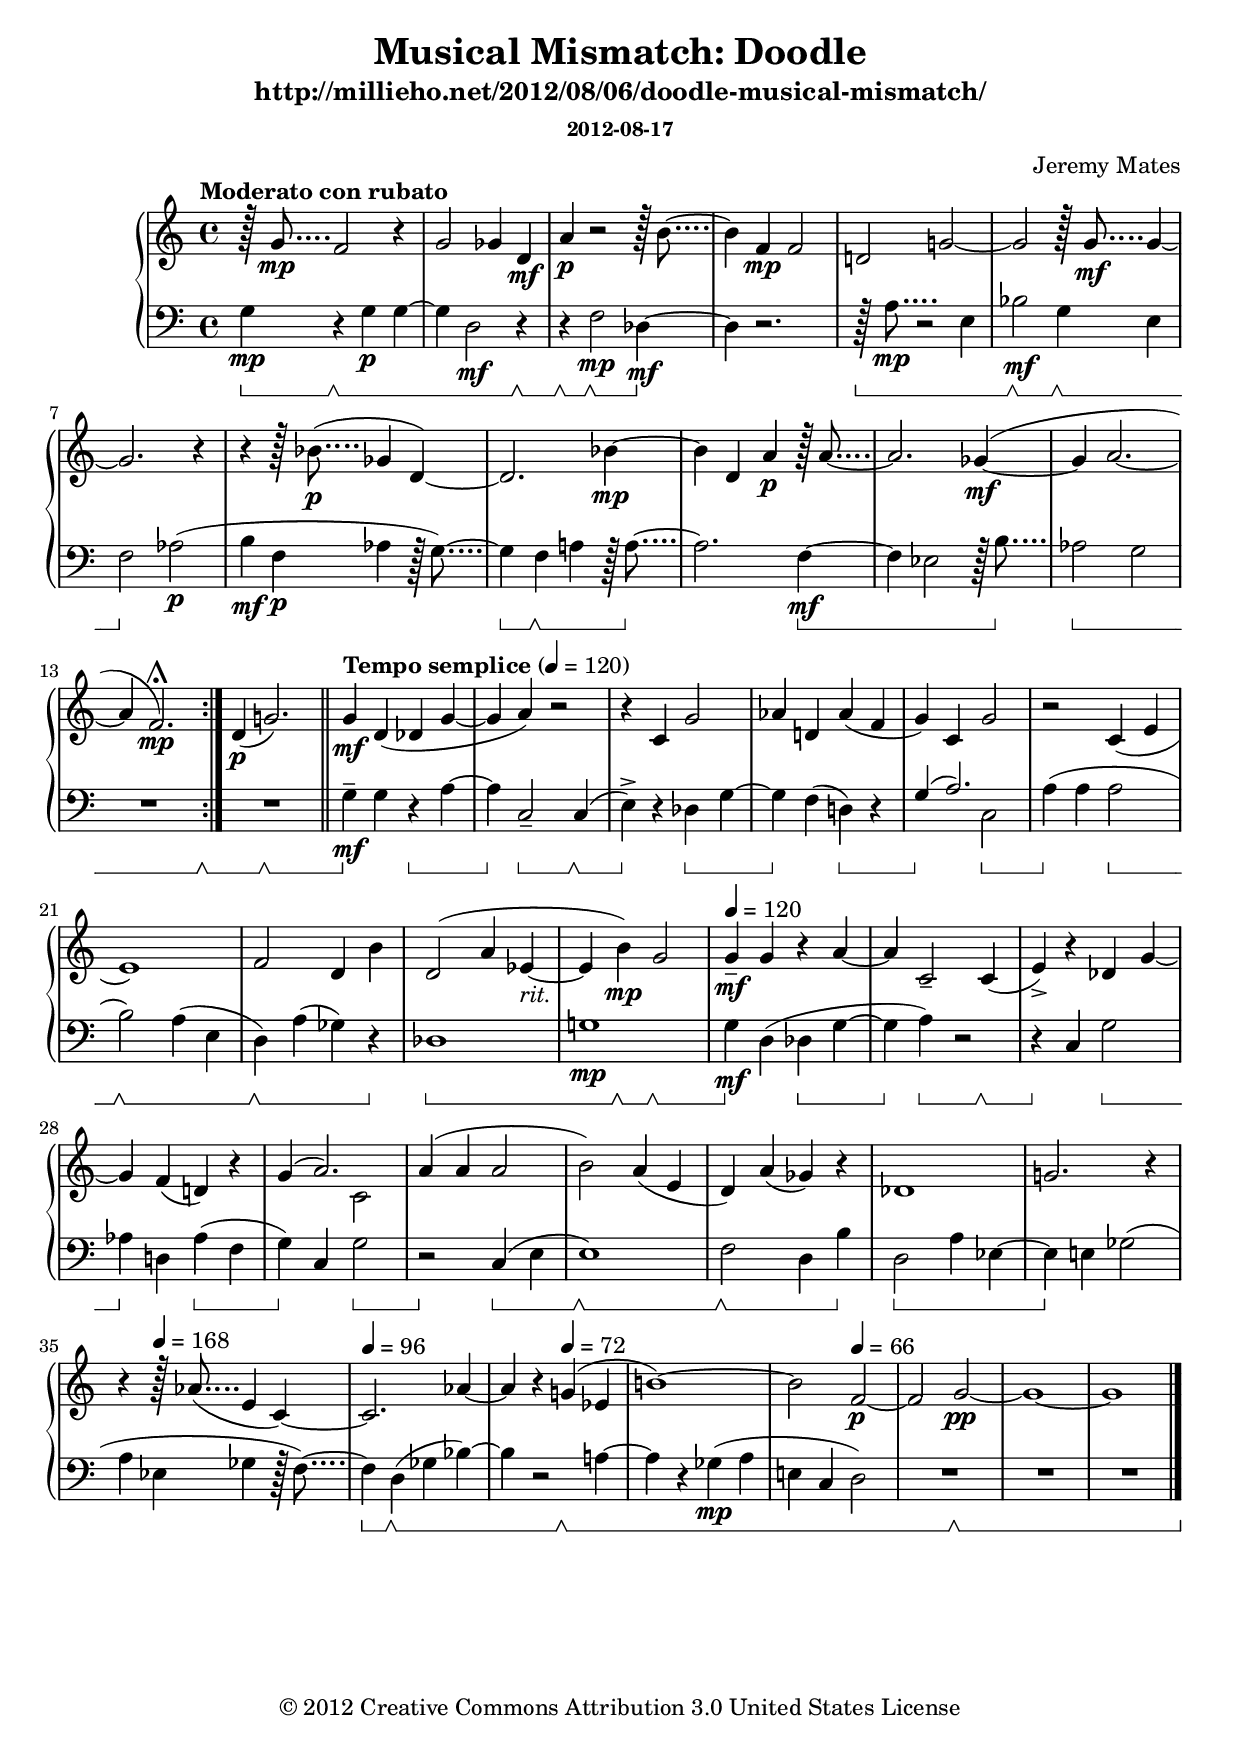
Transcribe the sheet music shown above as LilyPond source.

%%%%%%%%%%%%%%%%%%%%%%%%%%%%%%%      MMD      %%%%%%%%%%%%%%%%%%%%%%%%%%%%%%%
%                                                                           %
% LilyPond engraving system - http://www.lilypond.org/                      %
%                                                                           %
%  No Markov chains were harmed during the construction of this work.       %

\version "2.14.0"

\header {
  title       = "Musical Mismatch: Doodle"
  subtitle    = "http://millieho.net/2012/08/06/doodle-musical-mismatch/"
  composer    = "Jeremy Mates"
  subsubtitle = "2012-08-17"
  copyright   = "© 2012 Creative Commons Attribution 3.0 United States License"
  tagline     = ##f
}

#(define-markup-list-command (paragraph layout props args) (markup-list?)
 (interpret-markup-list layout props
   (make-justified-lines-markup-list (cons (make-hspace-markup 2) args))))

\include "articulate.ly"

%                                                                           %
%%%%%%%%%%%%%%%%%%%%%%%%%%%%%%%     Upper     %%%%%%%%%%%%%%%%%%%%%%%%%%%%%%%
%                                                                           %

voiceoneone = {
  \set Score.tempoHideNote = ##t
  \tempo "Moderato con rubato" 4=121

  \repeat volta 2 {
    r128 g'8....\mp \tempo 4=117 f'2 \tempo 4=119 r4 |
    g'2 ges'4 d'4\mf |
    a'4\p \tempo 4=116 r2 \tempo 4=86 r128 b'8....~ |
    b'4 \tempo 4=108 f'4\mp f'2 |

    \tempo 4=80 d'!2 \tempo 4=108 g'!2~ |
    \tempo 4=116 g'2 \tempo 4=119 r128 g'8....\mf g'4~ |
    g'2. \tempo 4=108 r4 |
    r4 \tempo 4=136 r128 bes'8....\p( ges'4 \tempo 4=123 d'4)~ |

    \tempo 4=96 d'2. \tempo 4=88 bes'4~\mp |
    bes'4 \tempo 4=119 d'4 a'4\p r128 a'8....~ |
    a'2. ges'4~\mf^( |
    ges'4 a'2.~ |

    a'4 \tempo 4=59 f'2.\mp\shortfermata) |
  }
  \tempo 4=111 d'4(\p \tempo 4=92 g'!2.) |
  \bar "||"
}

voiceonetwo = {
  \set Score.tempoHideNote = ##f

  \tempo "Tempo semplice" 4=120 g'4\mf d'( des' g'~ |
  g'4 a') r2 |
  r4 c'4 g'2 |
  aes'4 d'!4 aes'4( f'4 |

  g'4) c'4 g'2 |
  r2 c'4( e'4 |
  e'1) |
  \set Score.tempoHideNote = ##t
  f'2 d'4 b'4 |

  \set Score.tempoHideNote = ##t
  d'2( a'4 \tempo 4=116 ees'4~_\markup { \italic "rit." } |
  \tempo 4=116 ees'4 \tempo 4=108 b'4)\mp \tempo 4=96 g'2 \set Score.tempoHideNote = ##f |
  \tempo 4=120 g'4\mf-- g'4 r a'4~ |
  a'4 c'2-- c'4( |

  e'4->) r4 des'4 g'4~ |
  g'4 f'4( d'!) r |
  << { g'4( a'2.) } \\ { s2 c'2 } >> |
}

voiceonethree = {
  \set Score.tempoHideNote = ##t
  \tempo 4=120
  a'4( a'4 a'2 |

  b'2) a'4( e'4 |
  \set Score.tempoHideNote = ##t
  d'4) a'4( ges'4) r4 |
  des'1 |
  \set Score.tempoHideNote = ##t
  g'!2. r4 |

  \set Score.tempoHideNote = ##f
  r4 \tempo 4=168 r128 aes'8....( e'4 c'4~) |
  \tempo 4=96 c'2. aes'4~ |
  aes'4 r4 \tempo 4=72 g'!4( ees'4 |
  b'!1~) |

  b'2 \tempo 4=66 f'2~\p |
  f'2 g'2~\pp |
  g'1~ |
  g'1 |
}

%                                                                           %
%%%%%%%%%%%%%%%%%%%%%%%%%%%%%%%     Lower     %%%%%%%%%%%%%%%%%%%%%%%%%%%%%%%
%                                                                           %

voicetwoone = {
  \repeat volta 2 {
    g4\mp r4 g4\p g4~ |
    g4 d2\mf r4 |
    r4 f2\mp des4~\mf |
    des4 r2. |

    r128 a8....\mp r2 e4 |
    bes2\mf g4 e4 |
    f2 aes2\p( |
    b4\mf f4\p aes4 r128 g8....~) |

    g4 f4 a!4 r128 a8....~ |
    a2. f4~\mf |
    f4 ees2 r128 b8.... |
    aes2 g2 |

    R1
  }
  R1
  \bar "||"
}

voicetwotwo = {
  g4--\mf g4 r4 a4~ |
  a4 c2-- c4( |
  e4->) r4 des4 g4~ |
  g4 f4( d!) r |

  << { g4( a2.) } \\ { s2 c2 } >> |
  a4( a4 a2 |
  b2) a4( e4 |
  d4) a4( ges4) r4 |

  des1 |
  g!1\mp |
  g4\mf d( des g~ |
  g4 a) r2 |

  r4 c4 g2 |
  aes4 d!4 aes4( f4 |
  g4) c4 g2 |
}

voicetwothree = {
  r2 c4( e4 |

  e1) |
  f2 d4 b4 |
  d2 a4 ees4~ |
  ees4 e ges2( |

  a4 ees4 ges4 r128 f8....)~ |
  f4 d4( ges4 bes4)~ |
  bes4 r2 a!4~ |
  a4 r ges4(\mp a4 |

  e!4 c4 d2) |
  R1 |
  R1 |
  R1 |
}

%                                                                           %
%%%%%%%%%%%%%%%%%%%%%%%%%%%%%%%     Pedal     %%%%%%%%%%%%%%%%%%%%%%%%%%%%%%%
%                                                                           %

pedalone = {
  \repeat volta 2 {
    s4\sustainOn s4\sustainOff\sustainOn s2 |
    s2. s4\sustainOff\sustainOn |
    s4\sustainOff\sustainOn s2\sustainOff\sustainOn s4\sustainOff |
    s1 |

    s128\sustainOn s8.... s2. |
    s2\sustainOff\sustainOn s2\sustainOff\sustainOn |
    s2\sustainOff s2 |
    s1 |

    s4\sustainOn s4\sustainOff\sustainOn s4 s128 s8....\sustainOff |
    s2. s4\sustainOn |
    s2. r128 s8....\sustainOff |
    s1\sustainOn |

    s2 s4 s8 s16 s32 s64 s128 s128\sustainOff\sustainOn |
  }
  s4 s2.\sustainOff\sustainOn
}

pedaltwo = {
  % 1
  s4\sustainOff s4 s2\sustainOn |
  s4\sustainOff s2\sustainOn s4\sustainOff\sustainOn |
  s2\sustainOff s2\sustainOn |
  s2\sustainOff s2\sustainOn |

  s2\sustainOff s2\sustainOn |
  s4\sustainOff s4 s2\sustainOn |
  s2\sustainOff\sustainOn s2 |
  s4\sustainOff\sustainOn s2 s4\sustainOff |

  s1\sustainOn |
  s4 s4\sustainOff\sustainOn s4\sustainOff\sustainOn s4 |
  % 2
  s4\sustainOff s4 s2\sustainOn |
  s4\sustainOff s2\sustainOn s4\sustainOff\sustainOn |

  s2\sustainOff s2\sustainOn |
  s2\sustainOff s2\sustainOn |
  s2\sustainOff s2\sustainOn |
}

pedalthree = {
  s2\sustainOff s2\sustainOn |

  s2\sustainOff\sustainOn s2 |
  s4\sustainOff\sustainOn s2 s4\sustainOff |
  s1\sustainOn |
  s1\sustainOff |

  s1 |
  s4\sustainOn s4\sustainOff\sustainOn s4 s4 |
  s2 s2\sustainOff\sustainOn |
  s1 |
  s1 |

  s2 s2\sustainOff\sustainOn |
  s1 |
  s2 s4 s8 s16 s32 s64 s128 s128\sustainOff |
}

%                                                                           %
%%%%%%%%%%%%%%%%%%%%%%%%%%%%%%%     Misc.     %%%%%%%%%%%%%%%%%%%%%%%%%%%%%%%
%                                                                           %

voiceone = {
  \clef treble
  \voiceoneone
  \voiceonetwo
  \voiceonethree
  \bar "|."
}

voicetwo = {
  \clef bass
  \voicetwoone
  \voicetwotwo
  \voicetwothree
  \bar "|."
}

pedal = {
  \pedalone
  \pedaltwo
  \pedalthree
}

theblackdots = {
  <<
    \new PianoStaff <<
%     \override Score.BarNumber #'break-visibility = #'#(#t #t #t)
%     \set Score.barNumberVisibility = #(every-nth-bar-number-visible 4)

      \set PianoStaff.pedalSustainStyle = #'bracket

      \new Staff = "upper" \voiceone
      \new Staff = "lower" \voicetwo
      \new Dynamics = "pedal" \pedal
    >>
  >>
}

themusic = {
  <<
    \new PianoStaff <<
      \set Score.midiChannelMapping = #'instrument
      \new Staff = "upper" \voiceone
      \new Staff = "lower" \voicetwo
    % as otherwise Dynamics are not picked up on by player
      \new Staff = "pedal" \pedal
    >>
  >>
}


\score {
  \theblackdots
  \layout { }
}
\score {
  \unfoldRepeats \articulate { \themusic }
  \midi { }
}
%  \markuplines { \paragraph {
%This work is licensed under the Creative Commons Attribution 3.0 United
%States License. To view a copy of this license, visit
%http://creativecommons.org/licenses/by/3.0/us/ or send a letter to
%Creative Commons, 171 Second Street, Suite 300, San Francisco,
%California, 94105.
%} }

%                                                                           %
%%%%%%%%%%%%%%%%%%%%%%%%%%%%%%%      FIN      %%%%%%%%%%%%%%%%%%%%%%%%%%%%%%%
